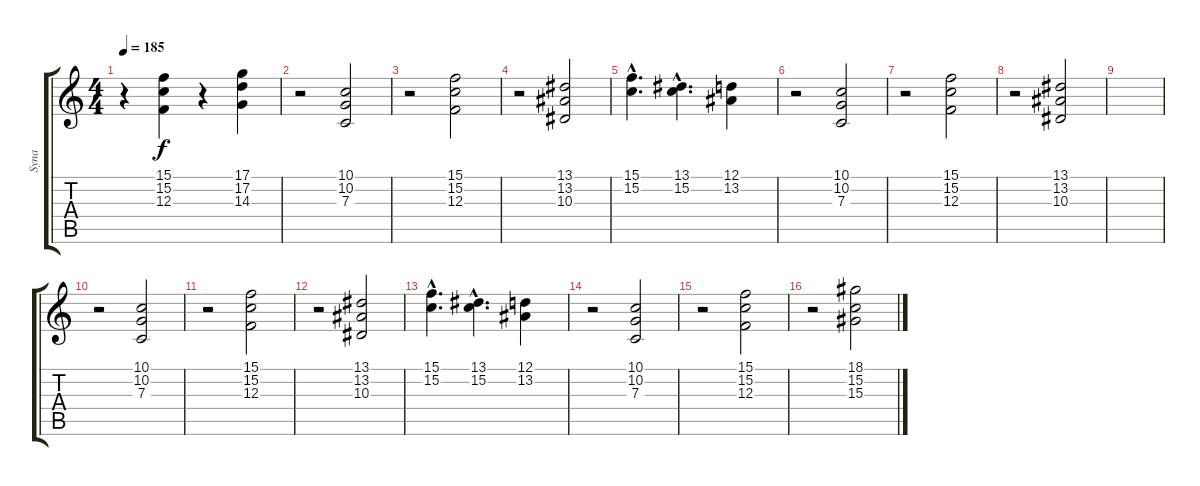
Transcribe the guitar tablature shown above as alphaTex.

\track ("Syna" "Syna") {instrument stringensemble1}
\staff {score tabs}
\tuning (D4 A3 F3 C3 G2 C2) {hide}
\ts (4 4)
\tempo 185
\clef g2
\ks c
r.4{dy f} (15.1 15.2 12.3).4 r.4 (17.1 17.2 14.3).4 |
r.2 (10.1 10.2 7.3).2 |
r.2 (15.1 15.2 12.3).2 |
r.2 (13.1 13.2 10.3).2 |
(15.1{hac} 15.2{hac}).4{d} (13.1{hac} 15.2{hac}).4{d} (12.1 13.2).4 |
r.2 (10.1 10.2 7.3).2 |
r.2 (15.1 15.2 12.3).2 |
r.2 (13.1 13.2 10.3).2 |
|
r.2 (10.1 10.2 7.3).2 |
r.2 (15.1 15.2 12.3).2 |
r.2 (13.1 13.2 10.3).2 |
(15.1{hac} 15.2{hac}).4{d} (13.1{hac} 15.2{hac}).4{d} (12.1 13.2).4 |
r.2 (10.1 10.2 7.3).2 |
r.2 (15.1 15.2 12.3).2 |
r.2 (18.1 15.2 15.3).2
